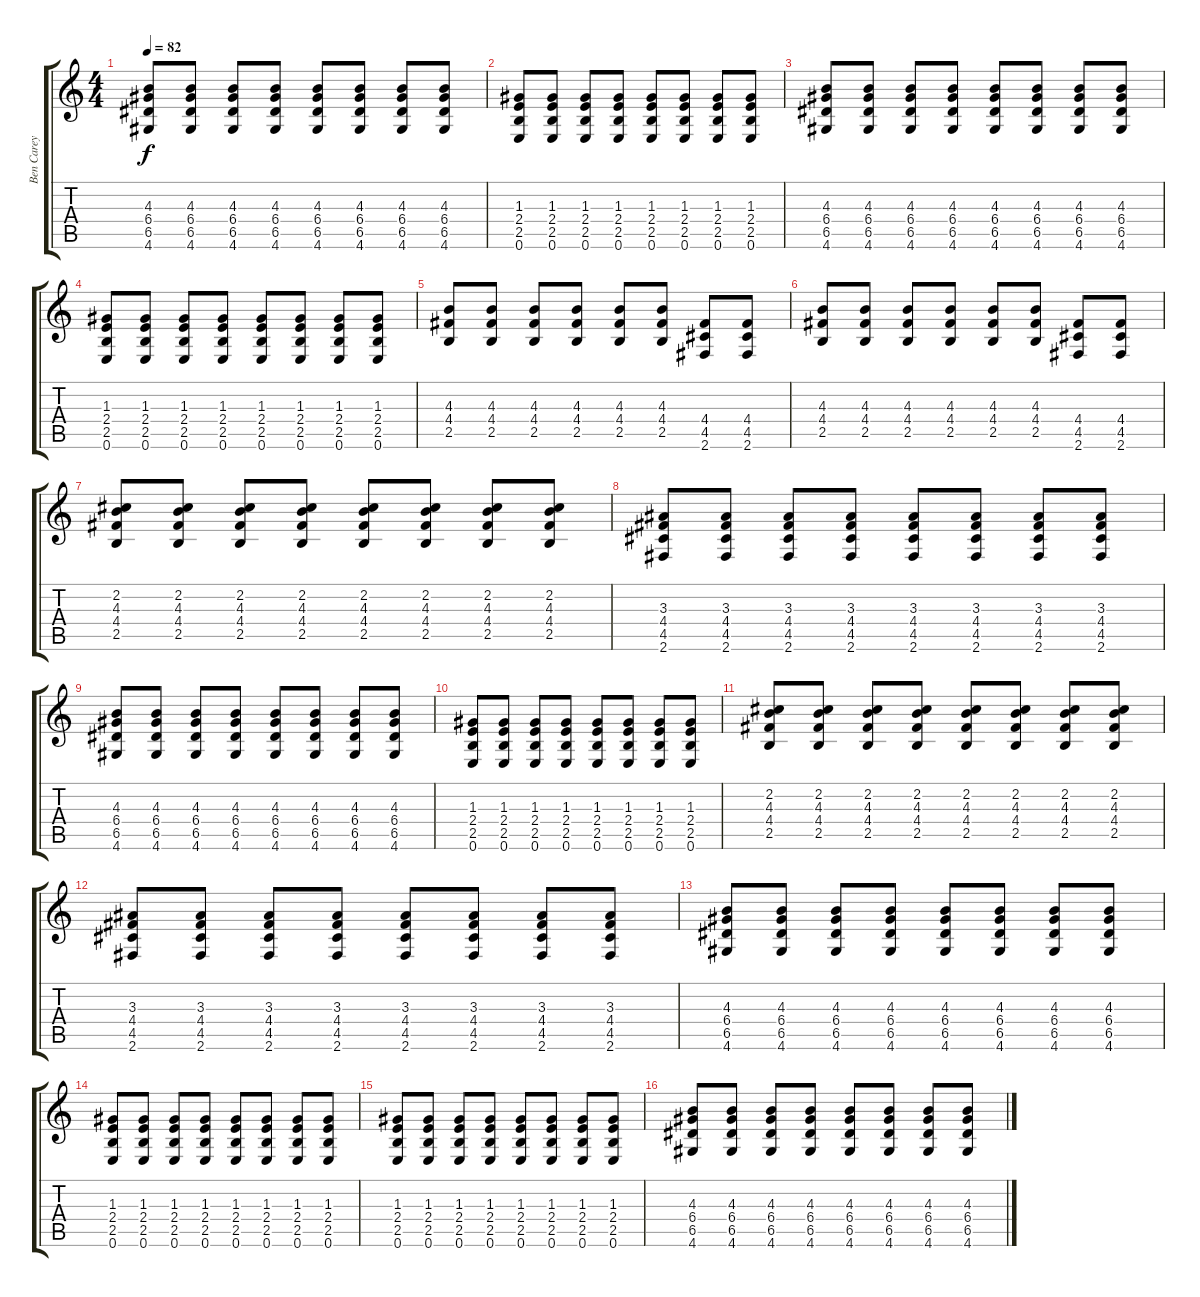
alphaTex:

\track ("Ben Carey [Guitar]" "Ben Carey ") {instrument acousticguitarsteel}
\staff {score tabs}
\tuning (E4 B3 G3 D3 A2 E2) {hide}
\ts (4 4)
\tempo 82
\clef g2
\ks c
(4.3 6.4 6.5 4.6).8{dy f} (4.3 6.4 6.5 4.6).8 (4.3 6.4 6.5 4.6).8 (4.3 6.4 6.5 4.6).8 (4.3 6.4 6.5 4.6).8 (4.3 6.4 6.5 4.6).8 (4.3 6.4 6.5 4.6).8 (4.3 6.4 6.5 4.6).8 |
(1.3 2.4 2.5 0.6).8 (1.3 2.4 2.5 0.6).8 (1.3 2.4 2.5 0.6).8 (1.3 2.4 2.5 0.6).8 (1.3 2.4 2.5 0.6).8 (1.3 2.4 2.5 0.6).8 (1.3 2.4 2.5 0.6).8 (1.3 2.4 2.5 0.6).8 |
(4.3 6.4 6.5 4.6).8 (4.3 6.4 6.5 4.6).8 (4.3 6.4 6.5 4.6).8 (4.3 6.4 6.5 4.6).8 (4.3 6.4 6.5 4.6).8 (4.3 6.4 6.5 4.6).8 (4.3 6.4 6.5 4.6).8 (4.3 6.4 6.5 4.6).8 |
(1.3 2.4 2.5 0.6).8 (1.3 2.4 2.5 0.6).8 (1.3 2.4 2.5 0.6).8 (1.3 2.4 2.5 0.6).8 (1.3 2.4 2.5 0.6).8 (1.3 2.4 2.5 0.6).8 (1.3 2.4 2.5 0.6).8 (1.3 2.4 2.5 0.6).8 |
(4.3 4.4 2.5).8 (4.3 4.4 2.5).8 (4.3 4.4 2.5).8 (4.3 4.4 2.5).8 (4.3 4.4 2.5).8 (4.3 4.4 2.5).8 (4.4 4.5 2.6).8 (4.4 4.5 2.6).8 |
(4.3 4.4 2.5).8 (4.3 4.4 2.5).8 (4.3 4.4 2.5).8 (4.3 4.4 2.5).8 (4.3 4.4 2.5).8 (4.3 4.4 2.5).8 (4.4 4.5 2.6).8 (4.4 4.5 2.6).8 |
(2.2 4.3 4.4 2.5).8{volume 8} (2.2 4.3 4.4 2.5).8 (2.2 4.3 4.4 2.5).8 (2.2 4.3 4.4 2.5).8 (2.2 4.3 4.4 2.5).8 (2.2 4.3 4.4 2.5).8 (2.2 4.3 4.4 2.5).8 (2.2 4.3 4.4 2.5).8 |
(3.3 4.4 4.5 2.6).8 (3.3 4.4 4.5 2.6).8 (3.3 4.4 4.5 2.6).8 (3.3 4.4 4.5 2.6).8 (3.3 4.4 4.5 2.6).8 (3.3 4.4 4.5 2.6).8 (3.3 4.4 4.5 2.6).8 (3.3 4.4 4.5 2.6).8 |
(4.3 6.4 6.5 4.6).8 (4.3 6.4 6.5 4.6).8 (4.3 6.4 6.5 4.6).8 (4.3 6.4 6.5 4.6).8 (4.3 6.4 6.5 4.6).8 (4.3 6.4 6.5 4.6).8 (4.3 6.4 6.5 4.6).8 (4.3 6.4 6.5 4.6).8 |
(1.3 2.4 2.5 0.6).8 (1.3 2.4 2.5 0.6).8 (1.3 2.4 2.5 0.6).8 (1.3 2.4 2.5 0.6).8 (1.3 2.4 2.5 0.6).8 (1.3 2.4 2.5 0.6).8 (1.3 2.4 2.5 0.6).8 (1.3 2.4 2.5 0.6).8 |
(2.2 4.3 4.4 2.5).8 (2.2 4.3 4.4 2.5).8 (2.2 4.3 4.4 2.5).8 (2.2 4.3 4.4 2.5).8 (2.2 4.3 4.4 2.5).8 (2.2 4.3 4.4 2.5).8 (2.2 4.3 4.4 2.5).8 (2.2 4.3 4.4 2.5).8 |
(3.3 4.4 4.5 2.6).8 (3.3 4.4 4.5 2.6).8 (3.3 4.4 4.5 2.6).8 (3.3 4.4 4.5 2.6).8 (3.3 4.4 4.5 2.6).8 (3.3 4.4 4.5 2.6).8 (3.3 4.4 4.5 2.6).8 (3.3 4.4 4.5 2.6).8 |
(4.3 6.4 6.5 4.6).8 (4.3 6.4 6.5 4.6).8 (4.3 6.4 6.5 4.6).8 (4.3 6.4 6.5 4.6).8 (4.3 6.4 6.5 4.6).8 (4.3 6.4 6.5 4.6).8 (4.3 6.4 6.5 4.6).8 (4.3 6.4 6.5 4.6).8 |
(1.3 2.4 2.5 0.6).8 (1.3 2.4 2.5 0.6).8 (1.3 2.4 2.5 0.6).8 (1.3 2.4 2.5 0.6).8 (1.3 2.4 2.5 0.6).8 (1.3 2.4 2.5 0.6).8 (1.3 2.4 2.5 0.6).8 (1.3 2.4 2.5 0.6).8 |
(1.3 2.4 2.5 0.6).8 (1.3 2.4 2.5 0.6).8 (1.3 2.4 2.5 0.6).8 (1.3 2.4 2.5 0.6).8 (1.3 2.4 2.5 0.6).8 (1.3 2.4 2.5 0.6).8 (1.3 2.4 2.5 0.6).8 (1.3 2.4 2.5 0.6).8 |
(4.3 6.4 6.5 4.6).8 (4.3 6.4 6.5 4.6).8 (4.3 6.4 6.5 4.6).8 (4.3 6.4 6.5 4.6).8 (4.3 6.4 6.5 4.6).8 (4.3 6.4 6.5 4.6).8 (4.3 6.4 6.5 4.6).8 (4.3 6.4 6.5 4.6).8
